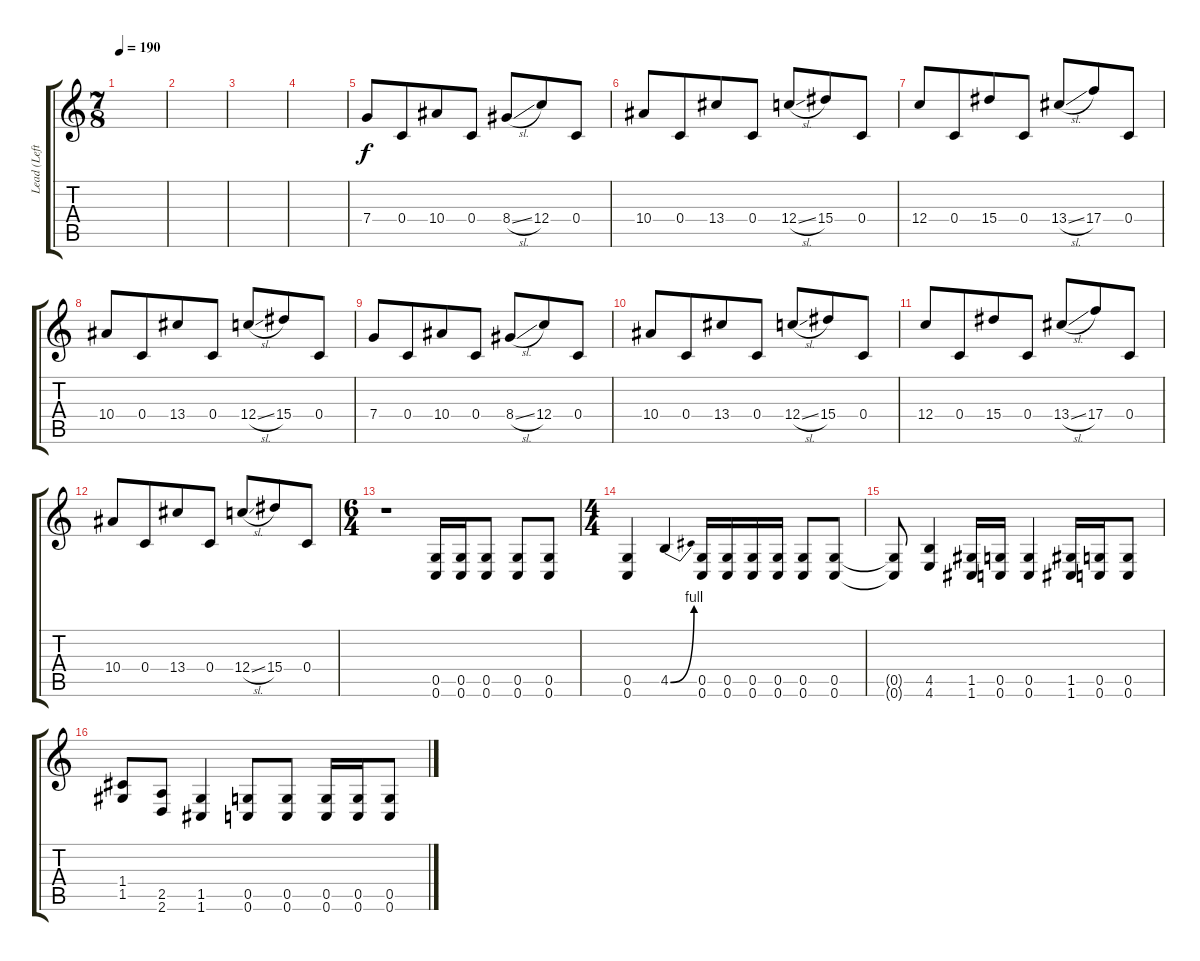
\track ("Lead (Left)" "Lead (Left") {instrument distortionguitar}
\staff {score tabs}
\tuning (D4 A3 F3 C3 G2 C2) {hide}
\ts (7 8)
\tempo 190
\clef g2
\ks c
|
|
|
|
7.4.8 0.4.8 10.4.8 0.4.8 8.4{sl}.8 12.4.8 0.4.8 |
10.4.8 0.4.8 13.4.8 0.4.8 12.4{sl}.8 15.4.8 0.4.8 |
12.4.8 0.4.8 15.4.8 0.4.8 13.4{sl}.8 17.4.8 0.4.8 |
10.4.8 0.4.8 13.4.8 0.4.8 12.4{sl}.8 15.4.8 0.4.8 |
7.4.8 0.4.8 10.4.8 0.4.8 8.4{sl}.8 12.4.8 0.4.8 |
10.4.8 0.4.8 13.4.8 0.4.8 12.4{sl}.8 15.4.8 0.4.8 |
12.4.8 0.4.8 15.4.8 0.4.8 13.4{sl}.8 17.4.8 0.4.8 |
10.4.8 0.4.8 13.4.8 0.4.8 12.4{sl}.8 15.4.8 0.4.8 |
\ts (6 4)
r.1 (0.5 0.6).16 (0.5 0.6).16 (0.5 0.6).8 (0.5 0.6).8 (0.5 0.6).8 |
\ts (4 4)
(0.5 0.6).4 4.5{be (bend 0 0 60 4)}.4 (0.5 0.6).16 (0.5 0.6).16 (0.5 0.6).16 (0.5 0.6).16 (0.5 0.6).8 (0.5 0.6).8 |
(0.5{t} 0.6{t}).8 (4.5 4.6).4 (1.5 1.6).16 (0.5 0.6).16 (0.5 0.6).4 (1.5 1.6).16 (0.5 0.6).16 (0.5 0.6).8 |
(1.4 1.5).8 (2.5 2.6).8 (1.5 1.6).4 (0.5 0.6).8 (0.5 0.6).8 (0.5 0.6).16 (0.5 0.6).16 (0.5 0.6).8
